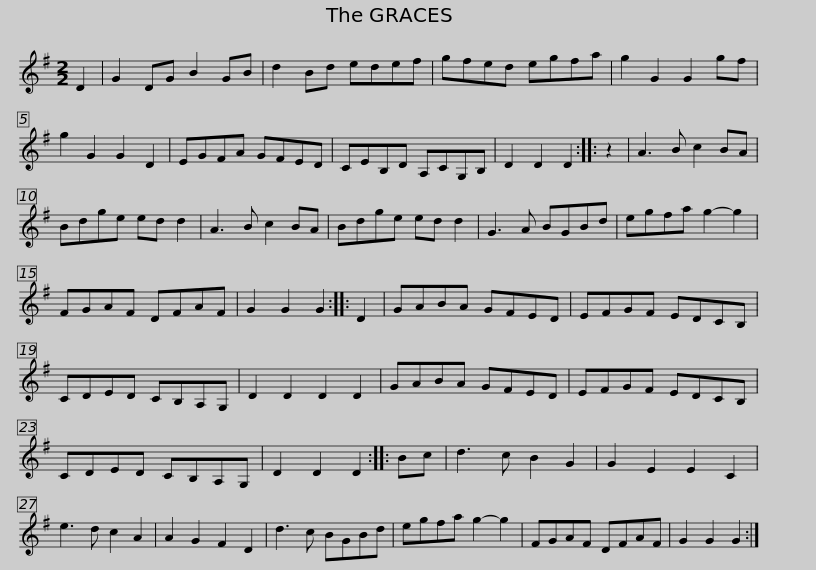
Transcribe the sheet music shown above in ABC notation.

X:1
L:1/8
M:2/2
I:linebreak $
K:G
V:1 treble
V:1
 D2 | G2 DG B2 GB | d2 Bd edef | gfed egfa | g2 G2 G2 gf | %5
 g2 G2 G2 D2 | EGFA GFED |$ CEB,D A,CG,B, | D2 D2 D2 :: z2 | %10
 A3 B c2 BA | Bdge ed d2 | A3 B c2 BA | Bdge ed d2 |$ G3 A BGBd | %15
 egfa g2- g2 | FGAF DFAF | G2 G2 G2 :: D2 | GABA GFED | %20
 EFGF EDCB, |$ CDED CB,A,G, | D2 D2 D2 D2 | GABA GFED | EFGF EDCB, | %25
 CDED CB,A,G, | D2 D2 D2 ::$ Bc | d3 c B2 G2 | G2 E2 E2 C2 | %30
 e3 d c2 A2 | A2 G2 F2 D2 | d3 c BGBd | egfa g2- g2 | FGAF DFAF |$ %35
 G2 G2 G2 :| %36
